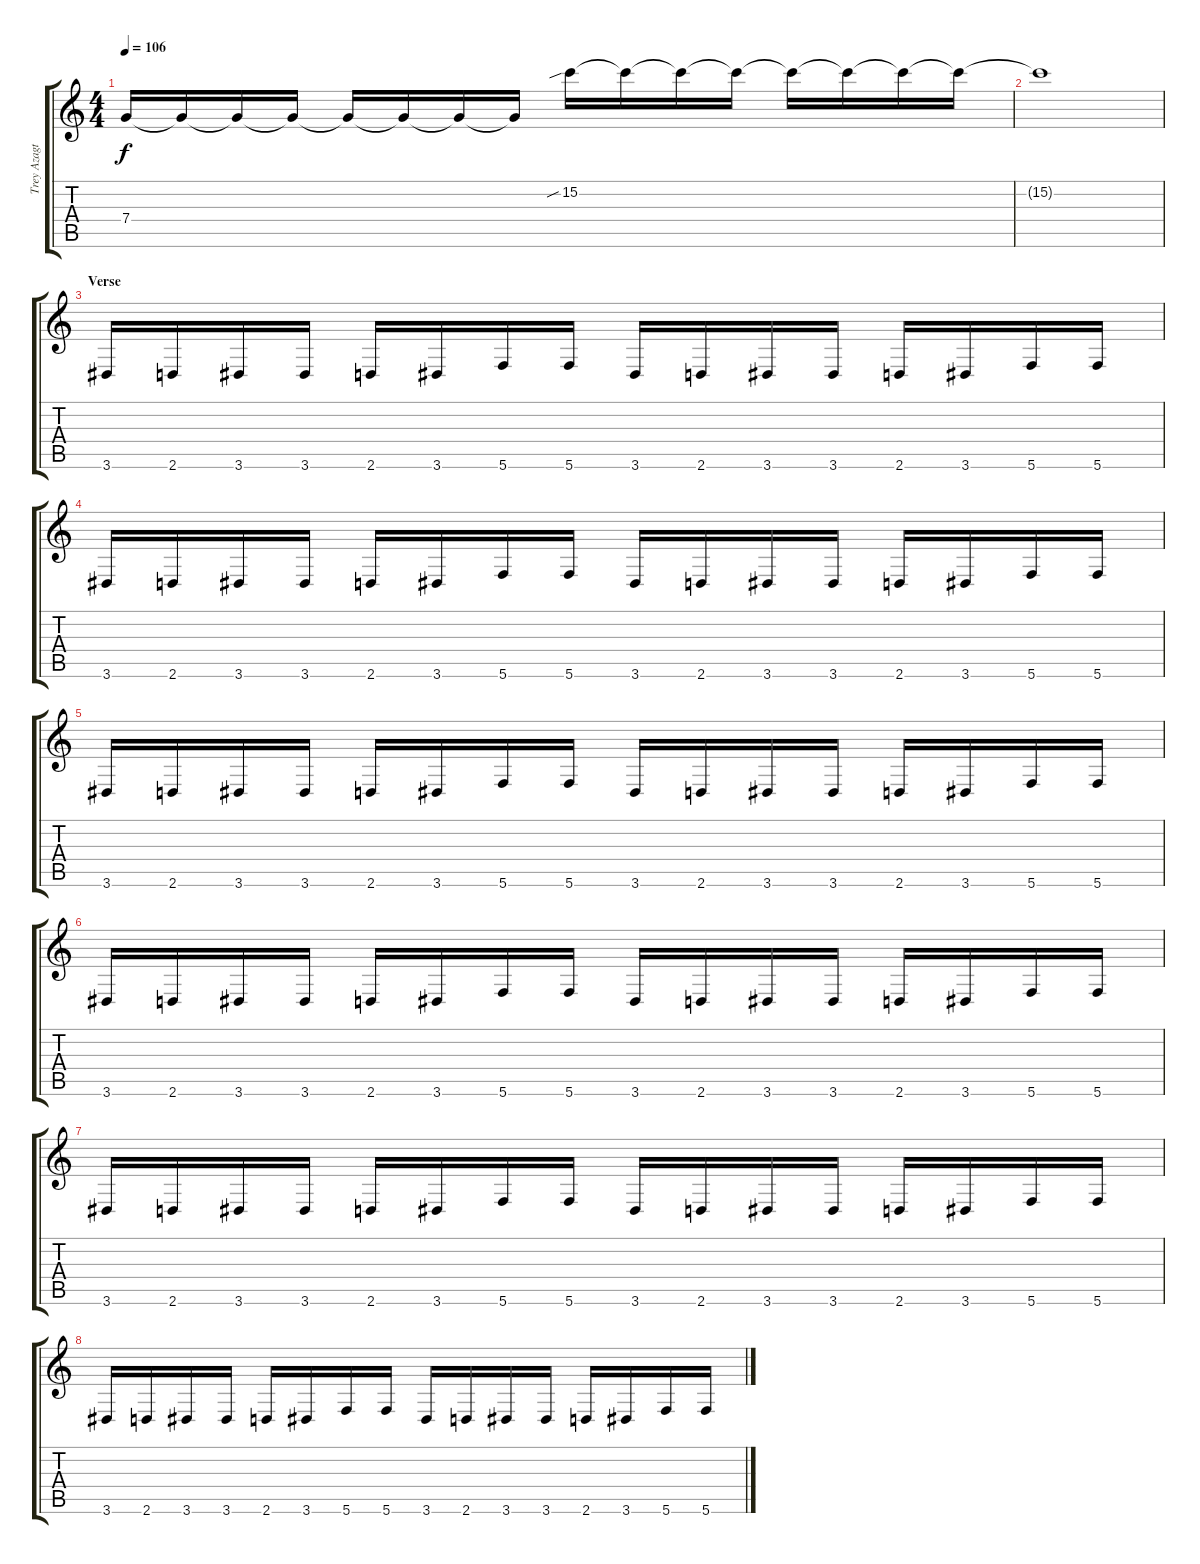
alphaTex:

\track ("Trey Azagthoth" "Trey Azagt") {instrument overdrivenguitar}
\staff {score tabs}
\tuning (D4 A3 F3 C3 G2 C2) {hide}
\ts (4 4)
\tempo 106
\clef g2
\ks c
7.4{t}.16{dy f} 7.4{t}.16 7.4{t}.16 7.4{t}.16 7.4{t}.16 7.4{t}.16 7.4{t}.16 7.4{t}.16 15.2{sib}.16 15.2{t}.16 15.2{t}.16 15.2{t}.16 15.2{t}.16 15.2{t}.16 15.2{t}.16 15.2{t}.16 |
15.2{t}.1 |
\section ("" "Verse")
3.6.16 2.6.16 3.6.16 3.6.16 2.6.16 3.6.16 5.6.16 5.6.16 3.6.16 2.6.16 3.6.16 3.6.16 2.6.16 3.6.16 5.6.16 5.6.16 |
3.6.16 2.6.16 3.6.16 3.6.16 2.6.16 3.6.16 5.6.16 5.6.16 3.6.16 2.6.16 3.6.16 3.6.16 2.6.16 3.6.16 5.6.16 5.6.16 |
3.6.16 2.6.16 3.6.16 3.6.16 2.6.16 3.6.16 5.6.16 5.6.16 3.6.16 2.6.16 3.6.16 3.6.16 2.6.16 3.6.16 5.6.16 5.6.16 |
3.6.16 2.6.16 3.6.16 3.6.16 2.6.16 3.6.16 5.6.16 5.6.16 3.6.16 2.6.16 3.6.16 3.6.16 2.6.16 3.6.16 5.6.16 5.6.16 |
3.6.16 2.6.16 3.6.16 3.6.16 2.6.16 3.6.16 5.6.16 5.6.16 3.6.16 2.6.16 3.6.16 3.6.16 2.6.16 3.6.16 5.6.16 5.6.16 |
3.6.16 2.6.16 3.6.16 3.6.16 2.6.16 3.6.16 5.6.16 5.6.16 3.6.16 2.6.16 3.6.16 3.6.16 2.6.16 3.6.16 5.6.16 5.6.16
